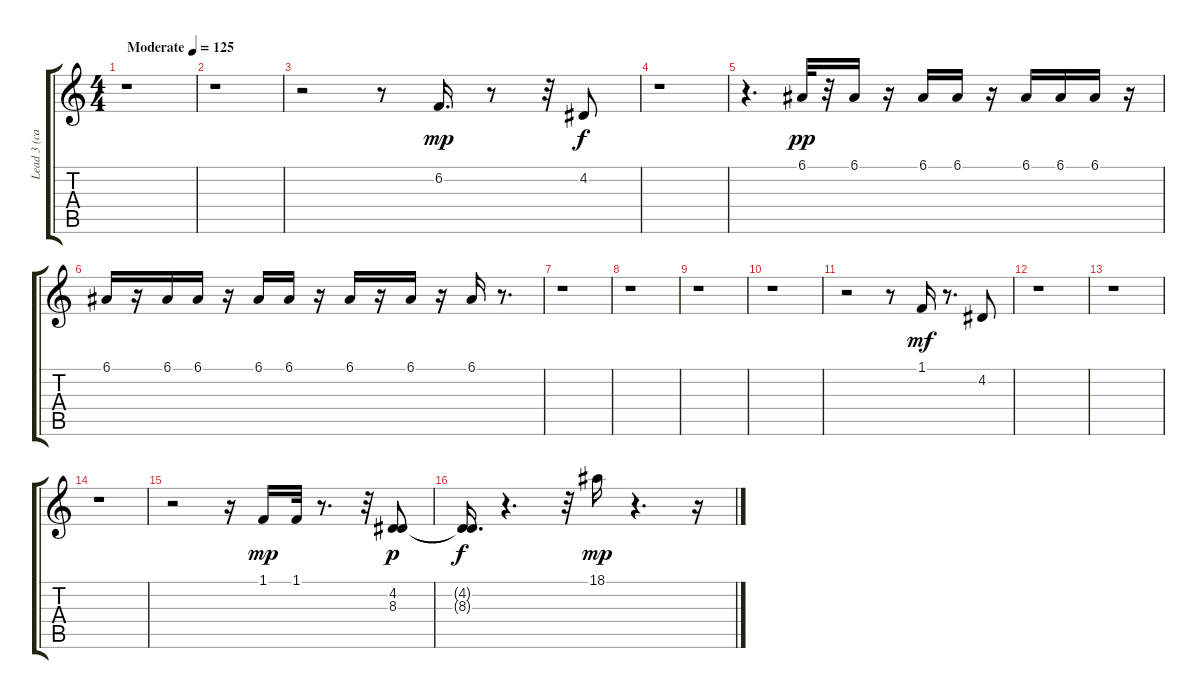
\track ("Lead 3 (calliope lead)" "Lead 3 (ca") {instrument lead6voice}
\staff {score tabs}
\tuning (E4 B3 G3 D3 A2 E2) {hide}
\ts (4 4)
\tempo (125 "Moderate")
\clef g2
\ks c
r.1{dy mp instrument lead6voice} |
r.1 |
r.2 r.8 6.2.16{d} r.8 r.32 4.2.8{dy f} |
r.1 |
r.4{d} 6.1.32{dy pp} r.32 6.1.16 r.16 6.1.16 6.1.16 r.16 6.1.16 6.1.16 6.1.16 r.16 |
6.1.16 r.16 6.1.16 6.1.16 r.16 6.1.16 6.1.16 r.16 6.1.16 r.16 6.1.16 r.16 6.1.16 r.8{d} |
r.1 |
r.1 |
r.1 |
r.1 |
r.2 r.8 1.1.16{dy mf} r.8{d} 4.2.8 |
r.1 |
r.1 |
r.1 |
r.2 r.16 1.1.16{dy mp} 1.1.32 r.8{d} r.32 (4.2 8.3).8{dy p} |
(4.2{t} 8.3{t}).16{d dy f} r.4{d} r.32 18.1.16{dy mp} r.4{d} r.16
